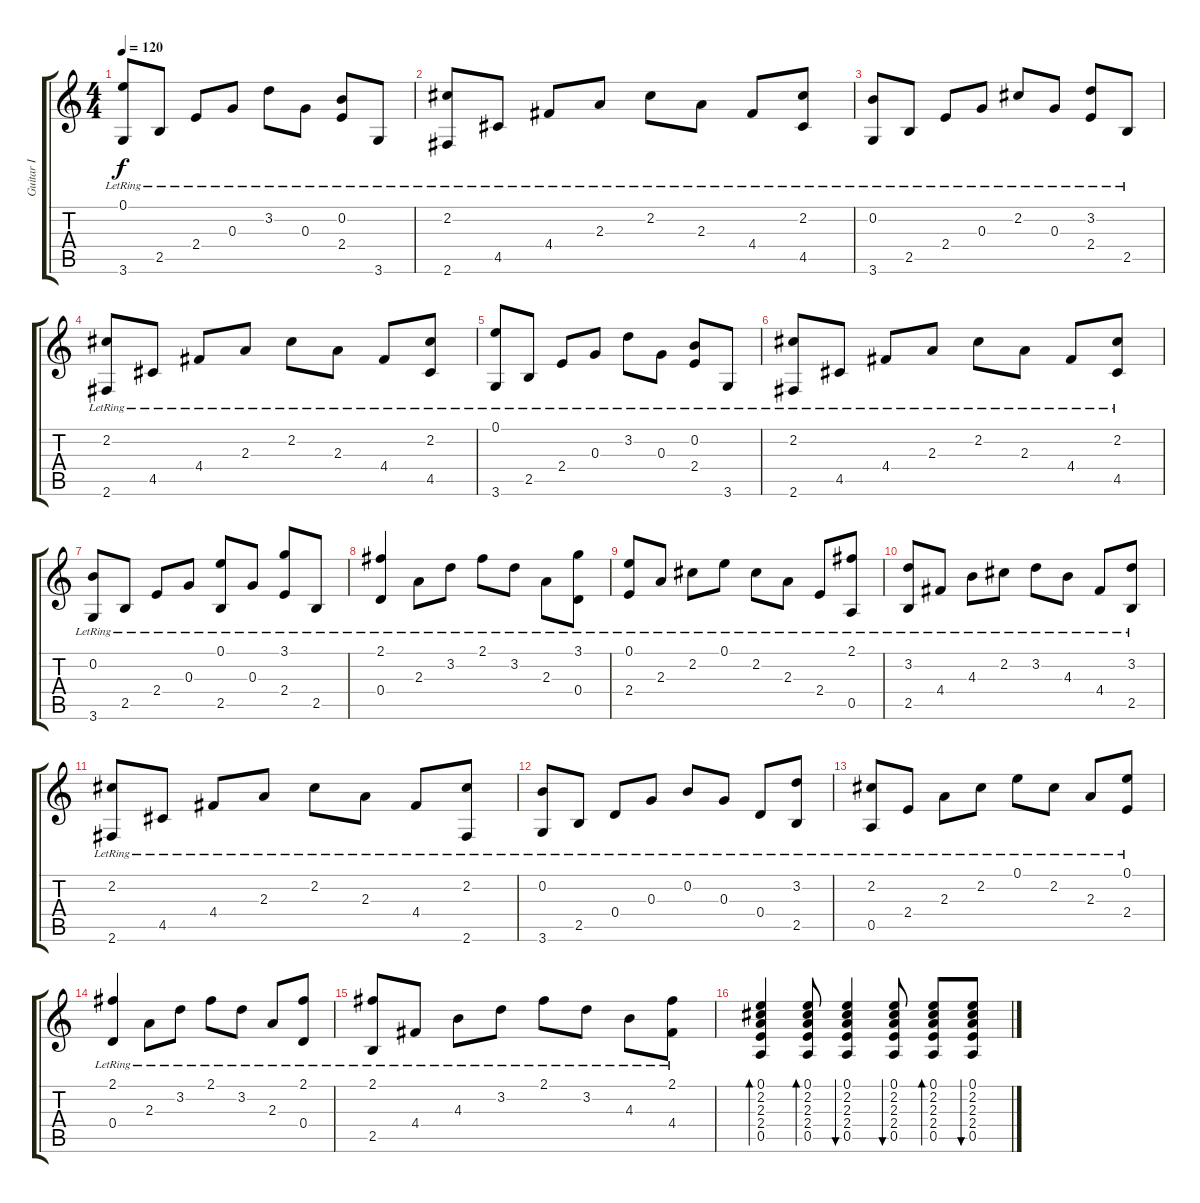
\track ("Guitar I" "Guitar I") {instrument acousticguitarsteel}
\staff {score tabs}
\tuning (E4 B3 G3 D3 A2 E2) {hide}
\ts (4 4)
\tempo 120
\clef g2
\ks c
(0.1{lr} 3.6{lr}).8{dy f} 2.5{lr}.8 2.4{lr}.8 0.3{lr}.8 3.2{lr}.8 0.3{lr}.8 (0.2{lr} 2.4{lr}).8 3.6{lr}.8 |
(2.2{lr} 2.6{lr}).8 4.5{lr}.8 4.4{lr}.8 2.3{lr}.8 2.2{lr}.8 2.3{lr}.8 4.4{lr}.8 (2.2{lr} 4.5{lr}).8 |
(0.2{lr} 3.6{lr}).8 2.5{lr}.8 2.4{lr}.8 0.3{lr}.8 2.2{lr}.8 0.3{lr}.8 (3.2{lr} 2.4{lr}).8 2.5{lr}.8 |
(2.2{lr} 2.6{lr}).8 4.5{lr}.8 4.4{lr}.8 2.3{lr}.8 2.2{lr}.8 2.3{lr}.8 4.4{lr}.8 (2.2{lr} 4.5{lr}).8 |
(0.1{lr} 3.6{lr}).8 2.5{lr}.8 2.4{lr}.8 0.3{lr}.8 3.2{lr}.8 0.3{lr}.8 (0.2{lr} 2.4{lr}).8 3.6{lr}.8 |
(2.2{lr} 2.6{lr}).8 4.5{lr}.8 4.4{lr}.8 2.3{lr}.8 2.2{lr}.8 2.3{lr}.8 4.4{lr}.8 (2.2{lr} 4.5{lr}).8 |
(0.2{lr} 3.6{lr}).8 2.5{lr}.8 2.4{lr}.8 0.3{lr}.8 (0.1{lr} 2.5{lr}).8 0.3{lr}.8 (3.1{lr} 2.4{lr}).8 2.5{lr}.8 |
(2.1{lr} 0.4{lr}).4 2.3{lr}.8 3.2{lr}.8 2.1{lr}.8 3.2{lr}.8 2.3{lr}.8 (3.1{lr} 0.4{lr}).8 |
(0.1{lr} 2.4{lr}).8 2.3{lr}.8 2.2{lr}.8 0.1{lr}.8 2.2{lr}.8 2.3{lr}.8 2.4{lr}.8 (2.1{lr} 0.5{lr}).8 |
(3.2{lr} 2.5{lr}).8 4.4{lr}.8 4.3{lr}.8 2.2{lr}.8 3.2{lr}.8 4.3{lr}.8 4.4{lr}.8 (3.2{lr} 2.5{lr}).8 |
(2.2{lr} 2.6{lr}).8 4.5{lr}.8 4.4{lr}.8 2.3{lr}.8 2.2{lr}.8 2.3{lr}.8 4.4{lr}.8 (2.2{lr} 2.6{lr}).8 |
(0.2{lr} 3.6{lr}).8 2.5{lr}.8 0.4{lr}.8 0.3{lr}.8 0.2{lr}.8 0.3{lr}.8 0.4{lr}.8 (3.2{lr} 2.5{lr}).8 |
(2.2{lr} 0.5{lr}).8 2.4{lr}.8 2.3{lr}.8 2.2{lr}.8 0.1{lr}.8 2.2{lr}.8 2.3{lr}.8 (0.1{lr} 2.4{lr}).8 |
(2.1{lr} 0.4{lr}).4 2.3{lr}.8 3.2{lr}.8 2.1{lr}.8 3.2{lr}.8 2.3{lr}.8 (2.1{lr} 0.4{lr}).8 |
(2.1{lr} 2.5{lr}).8 4.4{lr}.8 4.3{lr}.8 3.2{lr}.8 2.1{lr}.8 3.2{lr}.8 4.3{lr}.8 (2.1{lr} 4.4{lr}).8 |
(0.1 2.2 2.3 2.4 0.5).4{bd 60} (0.1 2.2 2.3 2.4 0.5).8{bd 60} (0.1 2.2 2.3 2.4 0.5).4{bu 60} (0.1 2.2 2.3 2.4 0.5).8{bu 60} (0.1 2.2 2.3 2.4 0.5).8{bd 60} (0.1 2.2 2.3 2.4 0.5).8{bu 60}
